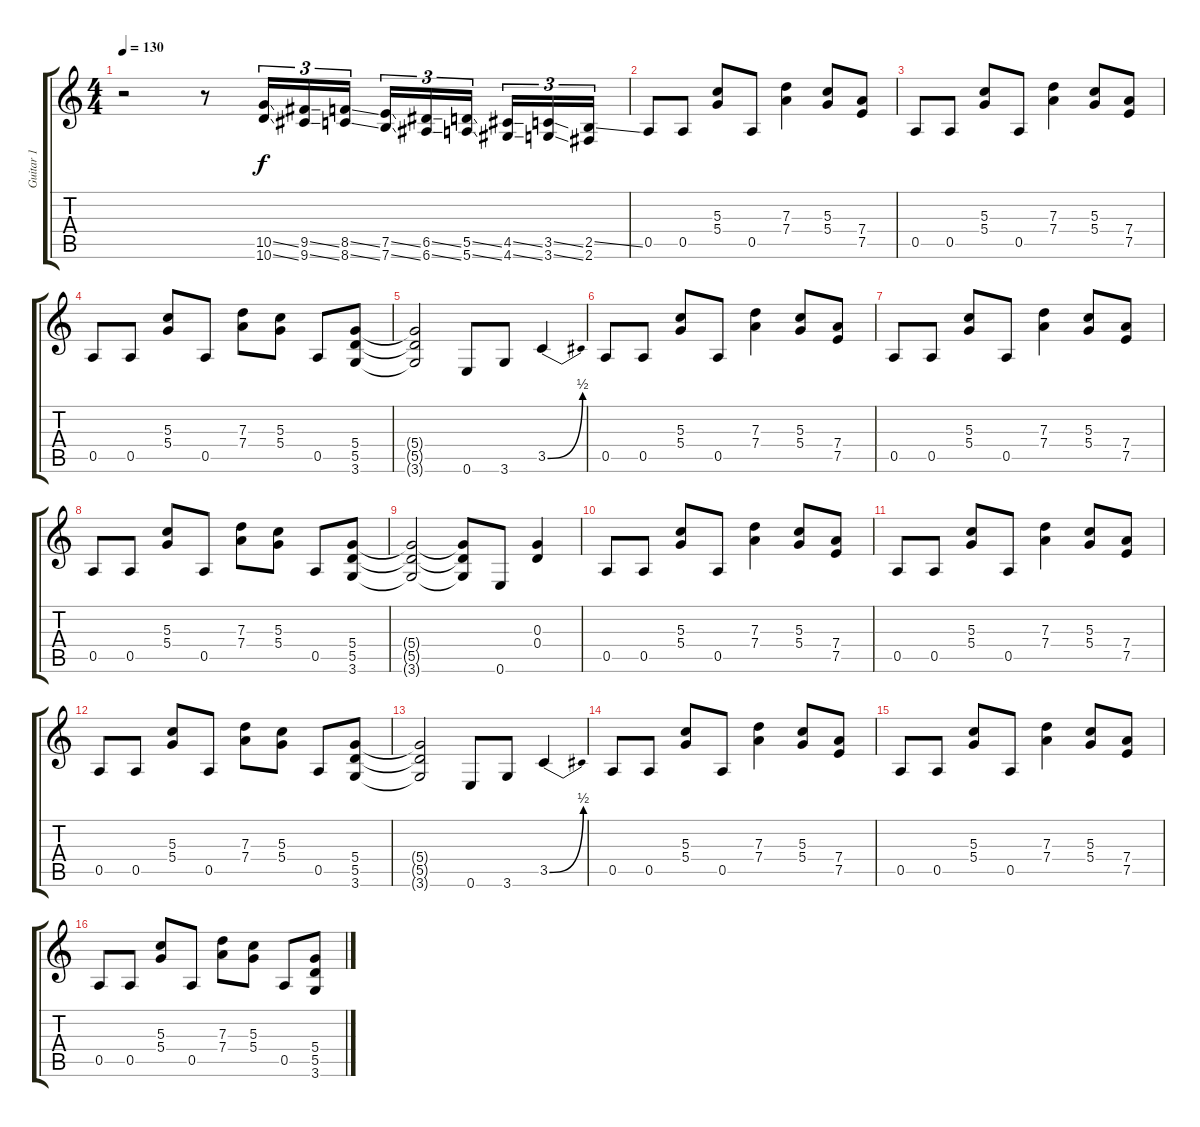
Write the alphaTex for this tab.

\track ("Guitar 1" "Guitar 1") {instrument distortionguitar}
\staff {score tabs}
\tuning (E4 B3 G3 D3 A2 E2) {hide}
\ts (4 4)
\tempo 130
\clef g2
\ks c
r.2{dy f instrument distortionguitar} r.8 (10.5{ss} 10.6{ss}).16{tu (3 2)} (9.5{ss} 9.6{ss}).16{tu (3 2)} (8.5{ss} 8.6{ss}).16{tu (3 2)} (7.5{ss} 7.6{ss}).16{tu (3 2)} (6.5{ss} 6.6{ss}).16{tu (3 2)} (5.5{ss} 5.6{ss}).16{tu (3 2)} (4.5{ss} 4.6{ss}).16{tu (3 2)} (3.5{ss} 3.6{ss}).16{tu (3 2)} (2.5{ss} 2.6).16{tu (3 2)} |
0.5.8 0.5.8 (5.3 5.4).8 0.5.8 (7.3 7.4).4 (5.3 5.4).8 (7.4 7.5).8 |
0.5.8 0.5.8 (5.3 5.4).8 0.5.8 (7.3 7.4).4 (5.3 5.4).8 (7.4 7.5).8 |
0.5.8 0.5.8 (5.3 5.4).8 0.5.8 (7.3 7.4).8 (5.3 5.4).8 0.5.8 (5.4 5.5 3.6).8 |
(5.4{t} 5.5{t} 3.6{t}).2 0.6.8 3.6.8 3.5{be (bend 0 0 60 2)}.4 |
0.5.8 0.5.8 (5.3 5.4).8 0.5.8 (7.3 7.4).4 (5.3 5.4).8 (7.4 7.5).8 |
0.5.8 0.5.8 (5.3 5.4).8 0.5.8 (7.3 7.4).4 (5.3 5.4).8 (7.4 7.5).8 |
0.5.8 0.5.8 (5.3 5.4).8 0.5.8 (7.3 7.4).8 (5.3 5.4).8 0.5.8 (5.4 5.5 3.6).8 |
(5.4{t} 5.5{t} 3.6{t}).2 (5.4{t} 5.5{t} 3.6{t}).8 0.6.8 (0.3 0.4).4 |
0.5.8 0.5.8 (5.3 5.4).8 0.5.8 (7.3 7.4).4 (5.3 5.4).8 (7.4 7.5).8 |
0.5.8 0.5.8 (5.3 5.4).8 0.5.8 (7.3 7.4).4 (5.3 5.4).8 (7.4 7.5).8 |
0.5.8 0.5.8 (5.3 5.4).8 0.5.8 (7.3 7.4).8 (5.3 5.4).8 0.5.8 (5.4 5.5 3.6).8 |
(5.4{t} 5.5{t} 3.6{t}).2 0.6.8 3.6.8 3.5{be (bend 0 0 60 2)}.4 |
0.5.8 0.5.8 (5.3 5.4).8 0.5.8 (7.3 7.4).4 (5.3 5.4).8 (7.4 7.5).8 |
0.5.8 0.5.8 (5.3 5.4).8 0.5.8 (7.3 7.4).4 (5.3 5.4).8 (7.4 7.5).8 |
0.5.8 0.5.8 (5.3 5.4).8 0.5.8 (7.3 7.4).8 (5.3 5.4).8 0.5.8 (5.4 5.5 3.6).8
